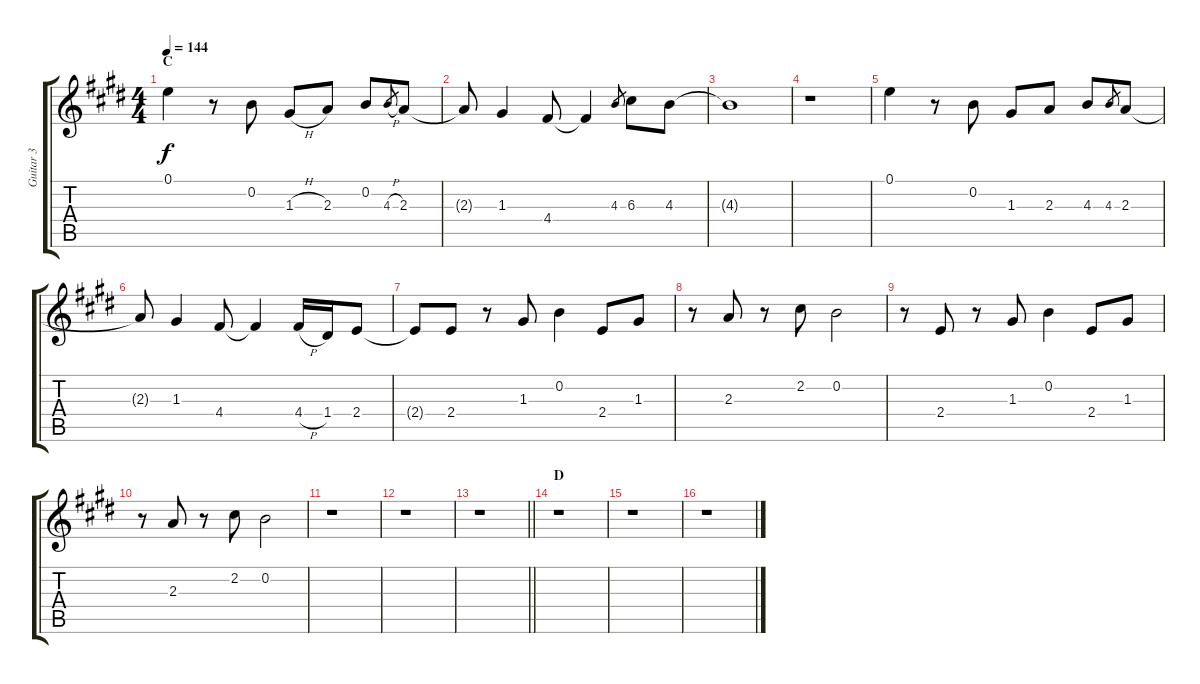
\track ("Guitar 3" "Guitar 3") {instrument acousticguitarnylon}
\staff {score tabs}
\tuning (E4 B3 G3 D3 A2 E2) {hide}
\ts (4 4)
\section ("" "C")
\tempo 144
\clef g2
\ks e
0.1.4{dy f} r.8 0.2.8 1.3{h}.8 2.3.8 0.2.8 4.3{h}.8{gr} 2.3.8 |
2.3{t}.8 1.3.4 4.4.8 4.4{t}.4 4.3.8{gr} 6.3.8 4.3.8 |
4.3{t}.1 |
r.1 |
0.1.4 r.8 0.2.8 1.3.8 2.3.8 4.3.8 4.3.8{gr} 2.3.8 |
2.3{t}.8 1.3.4 4.4.8 4.4{t}.4 4.4{h}.16 1.4.16 2.4.8 |
2.4{t}.8 2.4.8 r.8 1.3.8 0.2.4 2.4.8 1.3.8 |
r.8 2.3.8 r.8 2.2.8 0.2.2 |
r.8 2.4.8 r.8 1.3.8 0.2.4 2.4.8 1.3.8 |
r.8 2.3.8 r.8 2.2.8 0.2.2 |
r.1 |
r.1 |
\barLineRight lightlight
r.1 |
\section ("" "D")
r.1 |
r.1 |
r.1
